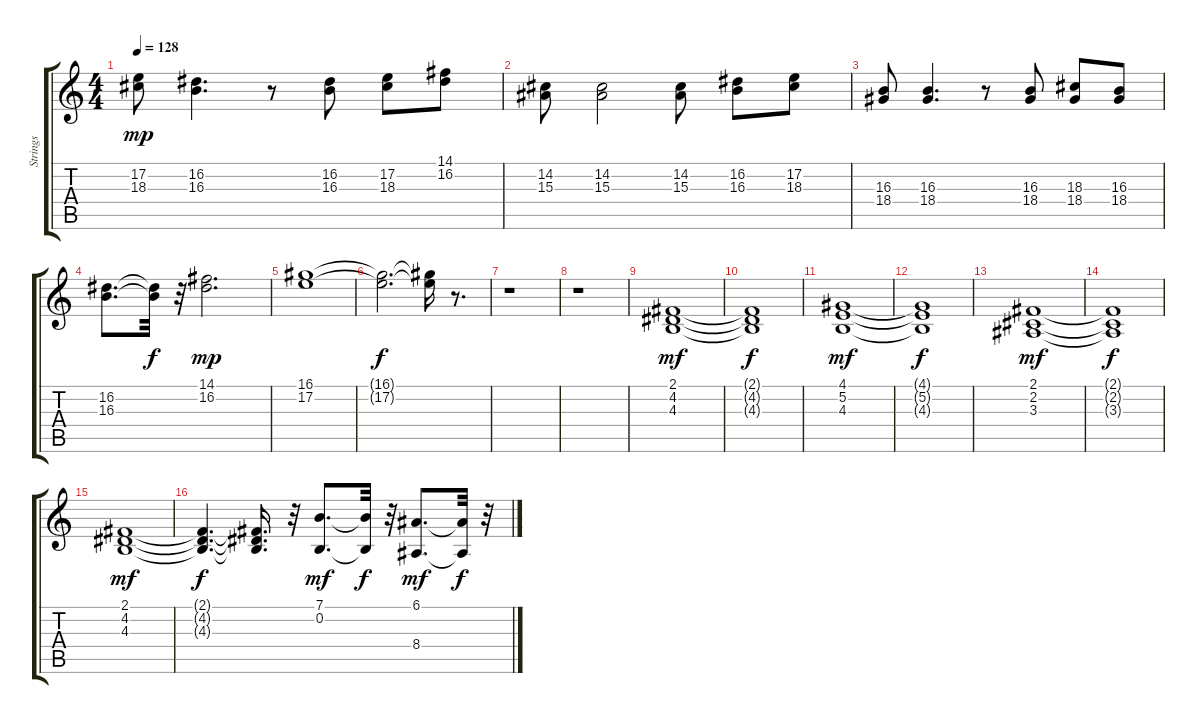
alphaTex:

\track ("Strings" "Strings") {instrument synthstrings1}
\staff {score tabs}
\tuning (E4 B3 G3 D3 A2 E2) {hide}
\ts (4 4)
\tempo 128
\clef g2
\ks c
(17.2 18.3).8{dy mp} (16.2 16.3).4{d} r.8 (16.2 16.3).8 (17.2 18.3).8 (14.1 16.2).8 |
(14.2 15.3).8 (14.2 15.3).2 (14.2 15.3).8 (16.2 16.3).8 (17.2 18.3).8 |
(16.3 18.4).8 (16.3 18.4).4{d} r.8 (16.3 18.4).8 (18.3 18.4).8 (16.3 18.4).8 |
(16.2 16.3).8{d} (16.2{t} 16.3{t}).32{dy f} r.32 (14.1 16.2).2{d dy mp} |
(16.1 17.2).1 |
(16.1{t} 17.2{t}).2{d dy f} (16.1{t} 17.2{t}).16 r.8{d} |
r.1 |
r.1 |
(2.1 4.2 4.3).1{dy mf} |
(2.1{t} 4.2{t} 4.3{t}).1{dy f} |
(4.1 5.2 4.3).1{dy mf} |
(4.1{t} 5.2{t} 4.3{t}).1{dy f} |
(2.1 2.2 3.3).1{dy mf} |
(2.1{t} 2.2{t} 3.3{t}).1{dy f} |
(2.1 4.2 4.3).1{dy mf} |
(2.1{t} 4.2{t} 4.3{t}).4{d dy f} (2.1{t} 4.2{t} 4.3{t}).16{d} r.32 (7.1 0.2).8{d dy mf} (7.1{t} 0.2{t}).32{dy f} r.32 (6.1 8.4).8{d dy mf} (6.1{t} 8.4{t}).32{dy f} r.32
